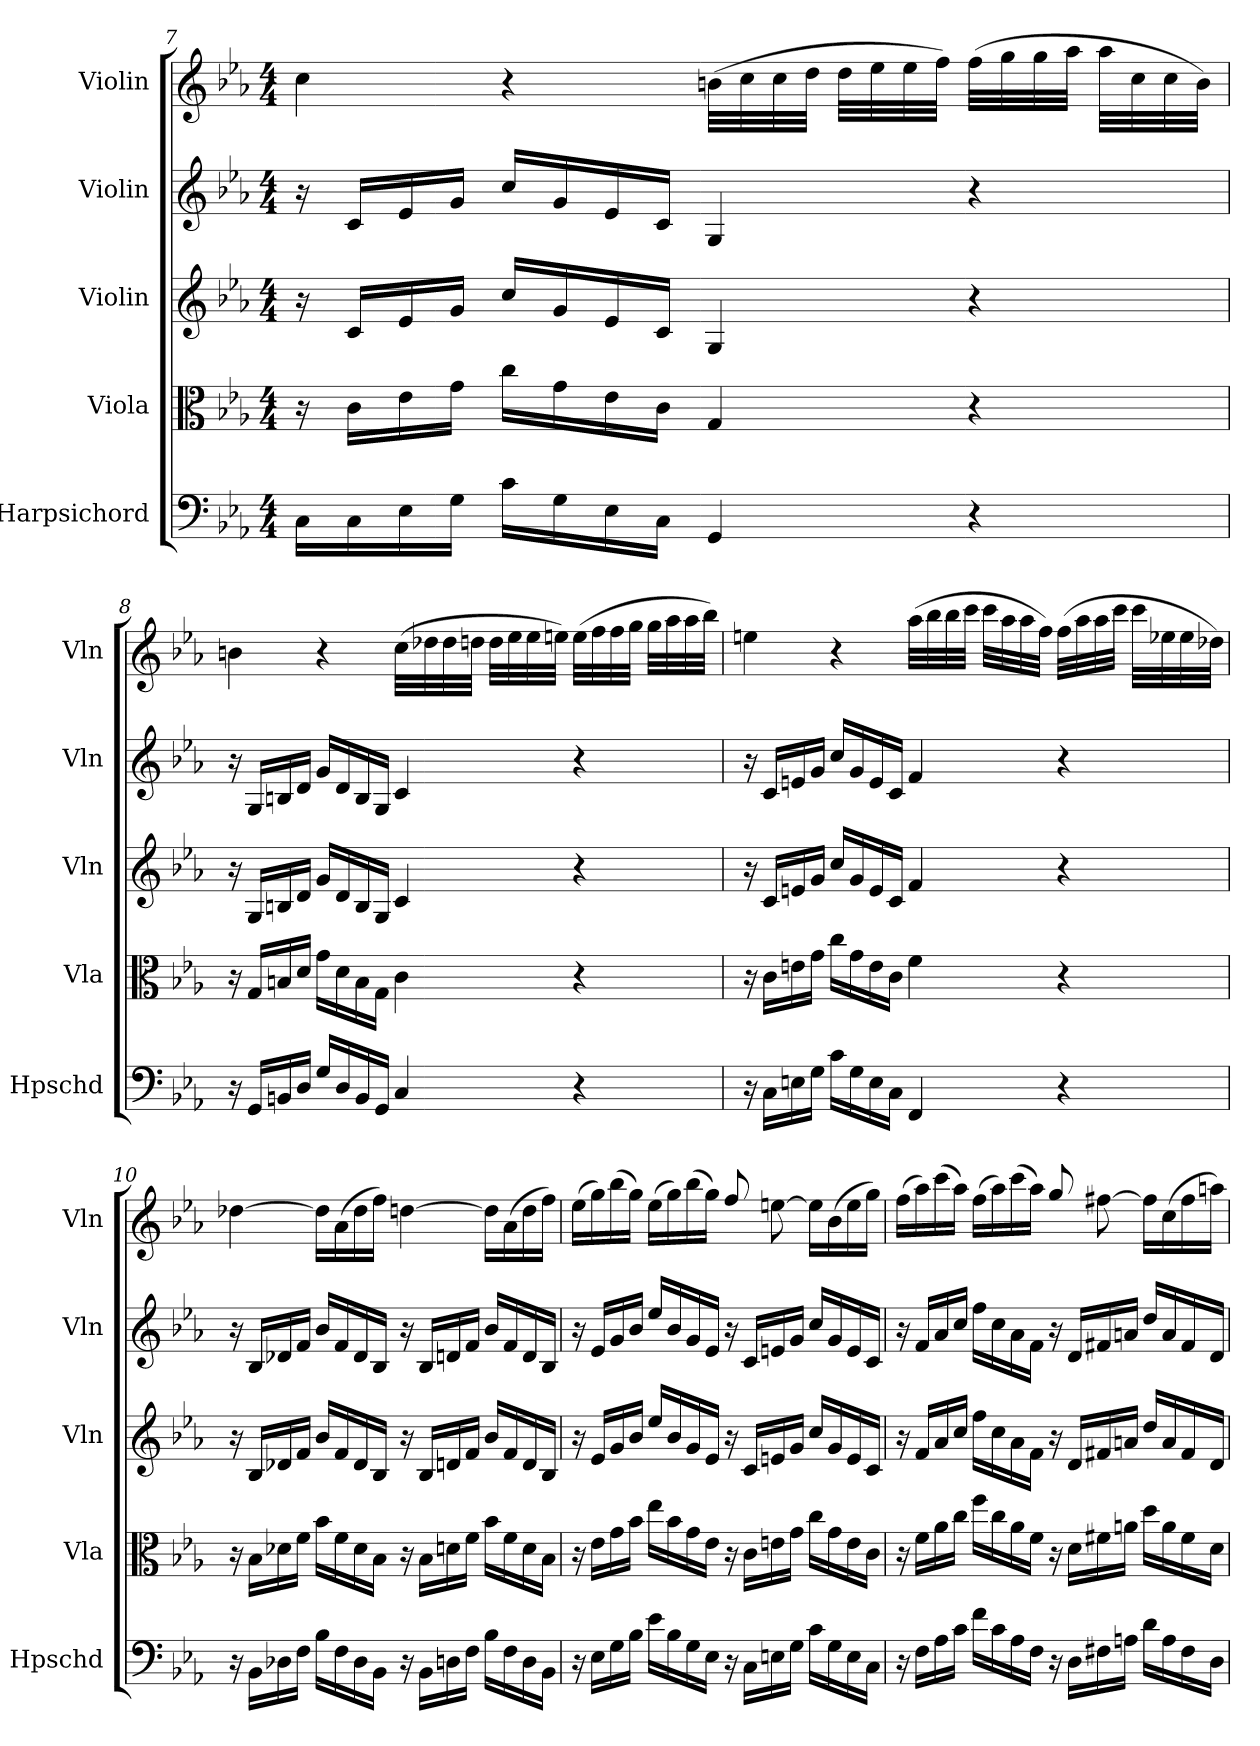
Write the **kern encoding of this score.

**kern	**kern	**kern	**kern	**kern
*part5	*part4	*part3	*part2	*part1
*staff5	*staff4	*staff3	*staff2	*staff1
*I"Harpsichord	*I"Viola	*I"Violin	*I"Violin	*I"Violin
*I'Hpschd	*I'Vla	*I'Vln	*I'Vln	*I'Vln
*clefF4	*clefC3	*clefG2	*clefG2	*clefG2
*k[b-e-a-]	*k[b-e-a-]	*k[b-e-a-]	*k[b-e-a-]	*k[b-e-a-]
*c:	*c:	*c:	*c:	*c:
*M4/4	*M4/4	*M4/4	*M4/4	*M4/4
=7	=7	=7	=7	=7
16C\LL	16r	16r	16r	4cc\
16C\	16c\LL	16c/LL	16c/LL	.
16E-\	16e-\	16e-/	16e-/	.
16G\JJ	16g\JJ	16g/JJ	16g/JJ	.
16c\LL	16cc\LL	16cc/LL	16cc/LL	4r
16G\	16g\	16g/	16g/	.
16E-\	16e-\	16e-/	16e-/	.
16C\JJ	16c\JJ	16c/JJ	16c/JJ	.
4GG/	4G/	4G/	4G/	(32bn\LLL
.	.	.	.	32cc\
.	.	.	.	32cc\
.	.	.	.	32dd\JJJ
.	.	.	.	32dd\LLL
.	.	.	.	32ee-\
.	.	.	.	32ee-\
.	.	.	.	32ff\JJJ)
4r	4r	4r	4r	(32ff\LLL
.	.	.	.	32gg\
.	.	.	.	32gg\
.	.	.	.	32aa-\JJJ
.	.	.	.	32aa-\LLL
.	.	.	.	32cc\
.	.	.	.	32cc\
.	.	.	.	32b\JJJ)
=8	=8	=8	=8	=8
16r	16r	16r	16r	4bn\
16GG/LL	16G/LL	16G/LL	16G/LL	.
16BBn/	16Bn/	16Bn/	16Bn/	.
16D/JJ	16d/JJ	16d/JJ	16d/JJ	.
16G/LL	16g\LL	16g/LL	16g/LL	4r
16D/	16d\	16d/	16d/	.
16BB/	16B\	16B/	16B/	.
16GG/JJ	16G\JJ	16G/JJ	16G/JJ	.
4C/	4c\	4c/	4c/	(32cc\LLL
.	.	.	.	32dd-X\
.	.	.	.	32dd-\
.	.	.	.	32ddn\JJJ
.	.	.	.	32dd\LLL
.	.	.	.	32ee-\
.	.	.	.	32ee-\
.	.	.	.	32een\JJJ)
4r	4r	4r	4r	(32ee\LLL
.	.	.	.	32ff\
.	.	.	.	32ff\
.	.	.	.	32gg\JJJ
.	.	.	.	32gg\LLL
.	.	.	.	32aa-\
.	.	.	.	32aa-\
.	.	.	.	32bb-\JJJ)
=9	=9	=9	=9	=9
16r	16r	16r	16r	4een\
16C\LL	16c\LL	16c/LL	16c/LL	.
16En\	16en\	16en/	16en/	.
16G\JJ	16g\JJ	16g/JJ	16g/JJ	.
16c\LL	16cc\LL	16cc/LL	16cc/LL	4r
16G\	16g\	16g/	16g/	.
16E\	16e\	16e/	16e/	.
16C\JJ	16c\JJ	16c/JJ	16c/JJ	.
4FF/	4f\	4f/	4f/	(32aa-\LLL
.	.	.	.	32bb-\
.	.	.	.	32bb-\
.	.	.	.	32ccc\JJJ
.	.	.	.	32ccc\LLL
.	.	.	.	32aa-\
.	.	.	.	32aa-\
.	.	.	.	32ff\JJJ)
4r	4r	4r	4r	(32ff\LLL
.	.	.	.	32aa-\
.	.	.	.	32aa-\
.	.	.	.	32ccc\JJJ
.	.	.	.	32ccc\LLL
.	.	.	.	32ee-X\
.	.	.	.	32ee-\
.	.	.	.	32dd-X\JJJ)
=10	=10	=10	=10	=10
16r	16r	16r	16r	[4dd-X\
16BB-\LL	16B-\LL	16B-/LL	16B-/LL	.
16D-X\	16d-X\	16d-X/	16d-X/	.
16F\JJ	16f\JJ	16f/JJ	16f/JJ	.
16B-\LL	16b-\LL	16b-/LL	16b-/LL	16dd-\LL]
16F\	16f\	16f/	16f/	(16a-\
16D-\	16d-\	16d-/	16d-/	16dd-\
16BB-\JJ	16B-\JJ	16B-/JJ	16B-/JJ	16ff\JJ)
16r	16r	16r	16r	[4ddn\
16BB-\LL	16B-\LL	16B-/LL	16B-/LL	.
16Dn\	16dn\	16dn/	16dn/	.
16F\JJ	16f\JJ	16f/JJ	16f/JJ	.
16B-\LL	16b-\LL	16b-/LL	16b-/LL	16dd\LL]
16F\	16f\	16f/	16f/	(16a-\
16D\	16d\	16d/	16d/	16dd\
16BB-\JJ	16B-\JJ	16B-/JJ	16B-/JJ	16ff\JJ)
=11	=11	=11	=11	=11
16r	16r	16r	16r	(16ee-\LL
16E-\LL	16e-\LL	16e-/LL	16e-/LL	16gg\)
16G\	16g\	16g/	16g/	(16bb-\
16B-\JJ	16b-\JJ	16b-/JJ	16b-/JJ	16gg\JJ)
16e-\LL	16ee-\LL	16ee-/LL	16ee-/LL	(16ee-\LL
16B-\	16b-\	16b-/	16b-/	16gg\)
16G\	16g\	16g/	16g/	(16bb-\
16E-\JJ	16e-\JJ	16e-/JJ	16e-/JJ	16gg\JJ)
16r	16r	16r	16r	8ff/
16C\LL	16c\LL	16c/LL	16c/LL	.
16En\	16en\	16en/	16en/	[8een\
16G\JJ	16g\JJ	16g/JJ	16g/JJ	.
16c\LL	16cc\LL	16cc/LL	16cc/LL	16ee\LL]
16G\	16g\	16g/	16g/	(16b-\
16E\	16e\	16e/	16e/	16ee\
16C\JJ	16c\JJ	16c/JJ	16c/JJ	16gg\JJ)
=12	=12	=12	=12	=12
16r	16r	16r	16r	(16ff\LL
16F\LL	16f\LL	16f/LL	16f/LL	16aa-\)
16A-\	16a-\	16a-/	16a-/	(16ccc\
16c\JJ	16cc\JJ	16cc/JJ	16cc/JJ	16aa-\JJ)
16f\LL	16ff\LL	16ff\LL	16ff\LL	(16ff\LL
16c\	16cc\	16cc\	16cc\	16aa-\)
16A-\	16a-\	16a-\	16a-\	(16ccc\
16F\JJ	16f\JJ	16f\JJ	16f\JJ	16aa-\JJ)
16r	16r	16r	16r	8gg/
16D\LL	16d\LL	16d/LL	16d/LL	.
16F#X\	16f#X\	16f#X/	16f#X/	[8ff#X\
16An\JJ	16an\JJ	16an/JJ	16an/JJ	.
16d\LL	16dd\LL	16dd/LL	16dd/LL	16ff#\LL]
16A\	16a\	16a/	16a/	(16cc\
16F#\	16f#\	16f#/	16f#/	16ff#\
16D\JJ	16d\JJ	16d/JJ	16d/JJ	16aan\JJ)
=	=	=	=	=
*-	*-	*-	*-	*-
